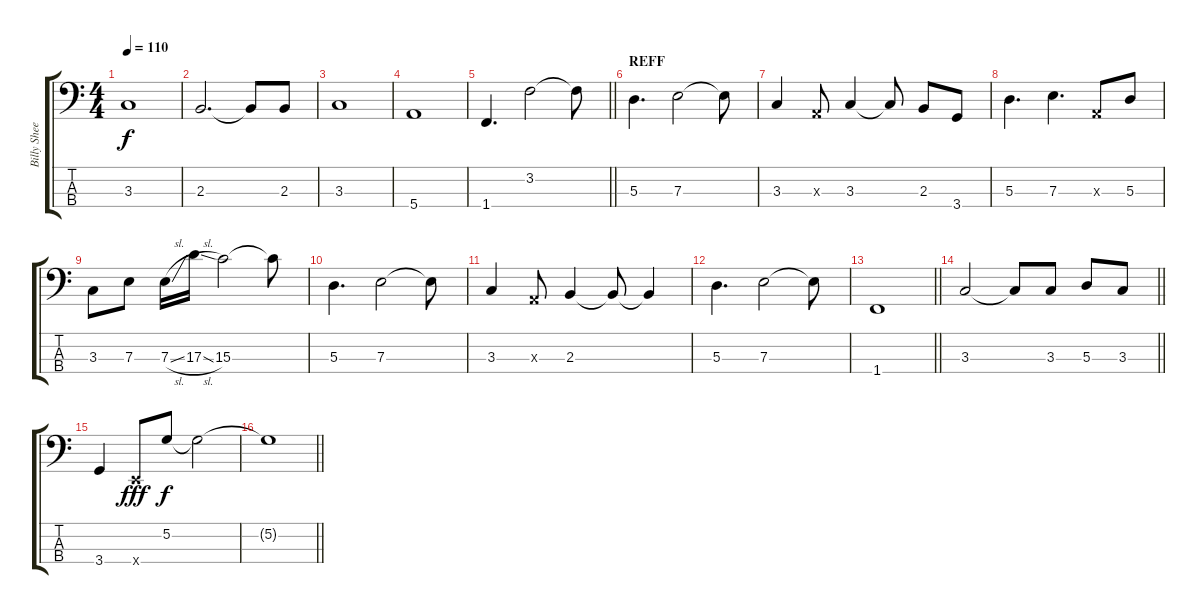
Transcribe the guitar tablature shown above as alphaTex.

\track ("Billy Sheehan" "Billy Shee") {instrument electricbassfinger}
\staff {score tabs}
\tuning (G2 D2 A1 E1) {hide}
\ts (4 4)
\tempo 110
\clef f4
\ks c
3.3.1{dy f} |
2.3.2{d} 2.3{t}.8 2.3.8 |
3.3.1 |
5.4.1 |
\barLineRight lightlight
1.4.4{d} 3.2.2 3.2{t}.8 |
\section ("" "REFF")
5.3.4{d} 7.3.2 7.3{t}.8 |
3.3.4 0.3{x}.8 3.3.4 3.3{t}.8 2.3.8 3.4.8 |
5.3.4{d} 7.3.4{d} 0.3{x}.8 5.3.8 |
3.3.8 7.3.8 7.3{sl}.16 17.3{sl}.16 15.3.2 15.3{t}.8 |
5.3.4{d} 7.3.2 7.3{t}.8 |
3.3.4 0.3{x}.8 2.3.4 2.3{t}.8 2.3{t}.4 |
5.3.4{d} 7.3.2 7.3{t}.8 |
\barLineRight lightlight
1.4.1 |
\barLineRight lightlight
3.3.2 3.3{t}.8 3.3.8 5.3.8 3.3.8 |
3.4.4 0.4{x}.8{dy fff} 5.2.8{dy f} 5.2{t}.2 |
\barLineRight lightlight
5.2{t}.1
